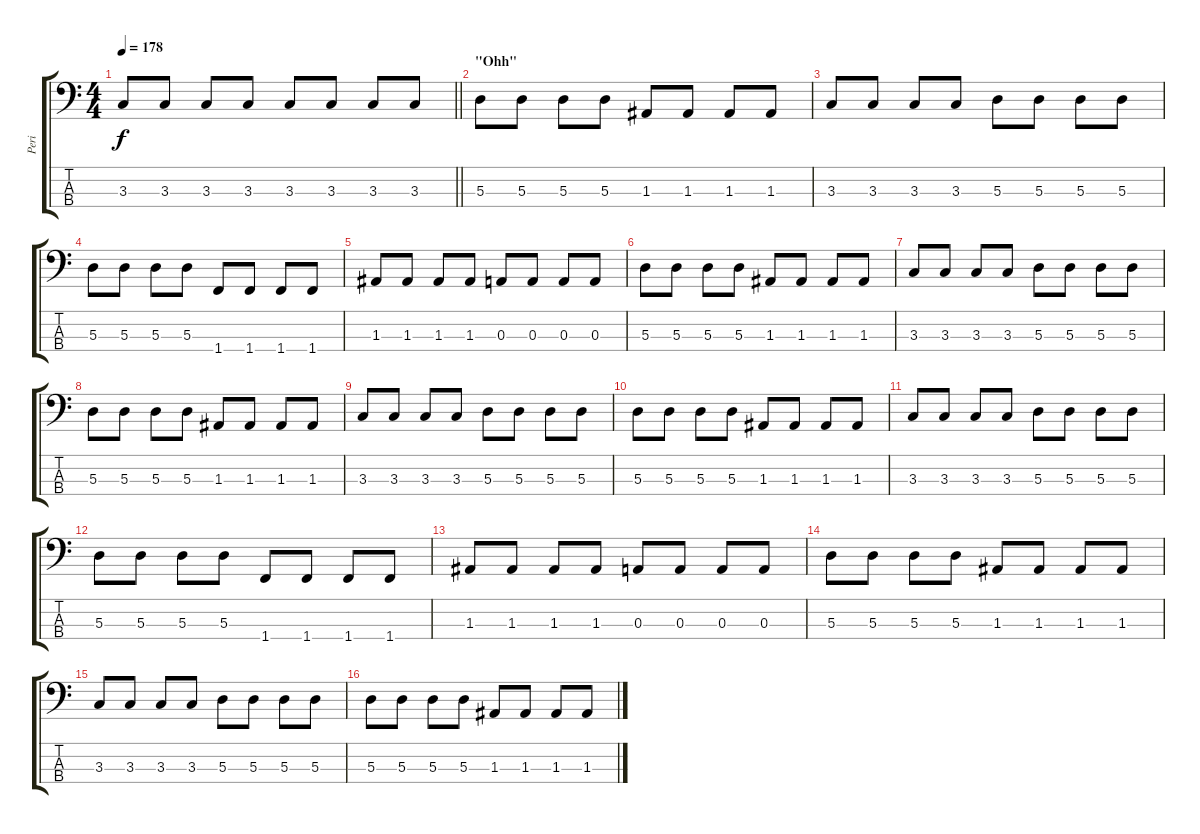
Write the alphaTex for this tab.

\track ("Peri" "Peri") {instrument electricbassfinger}
\staff {score tabs}
\tuning (G2 D2 A1 E1) {hide}
\ts (4 4)
\tempo 178
\clef f4
\barLineRight lightlight
\ks c
3.3.8{dy f} 3.3.8 3.3.8 3.3.8 3.3.8 3.3.8 3.3.8 3.3.8 |
\section ("" "\"Ohh\"")
5.3.8 5.3.8 5.3.8 5.3.8 1.3.8 1.3.8 1.3.8 1.3.8 |
3.3.8 3.3.8 3.3.8 3.3.8 5.3.8 5.3.8 5.3.8 5.3.8 |
5.3.8 5.3.8 5.3.8 5.3.8 1.4.8 1.4.8 1.4.8 1.4.8 |
1.3.8 1.3.8 1.3.8 1.3.8 0.3.8 0.3.8 0.3.8 0.3.8 |
5.3.8 5.3.8 5.3.8 5.3.8 1.3.8 1.3.8 1.3.8 1.3.8 |
3.3.8 3.3.8 3.3.8 3.3.8 5.3.8 5.3.8 5.3.8 5.3.8 |
5.3.8 5.3.8 5.3.8 5.3.8 1.3.8 1.3.8 1.3.8 1.3.8 |
3.3.8 3.3.8 3.3.8 3.3.8 5.3.8 5.3.8 5.3.8 5.3.8 |
5.3.8 5.3.8 5.3.8 5.3.8 1.3.8 1.3.8 1.3.8 1.3.8 |
3.3.8 3.3.8 3.3.8 3.3.8 5.3.8 5.3.8 5.3.8 5.3.8 |
5.3.8 5.3.8 5.3.8 5.3.8 1.4.8 1.4.8 1.4.8 1.4.8 |
1.3.8 1.3.8 1.3.8 1.3.8 0.3.8 0.3.8 0.3.8 0.3.8 |
5.3.8 5.3.8 5.3.8 5.3.8 1.3.8 1.3.8 1.3.8 1.3.8 |
3.3.8 3.3.8 3.3.8 3.3.8 5.3.8 5.3.8 5.3.8 5.3.8 |
5.3.8 5.3.8 5.3.8 5.3.8 1.3.8 1.3.8 1.3.8 1.3.8
